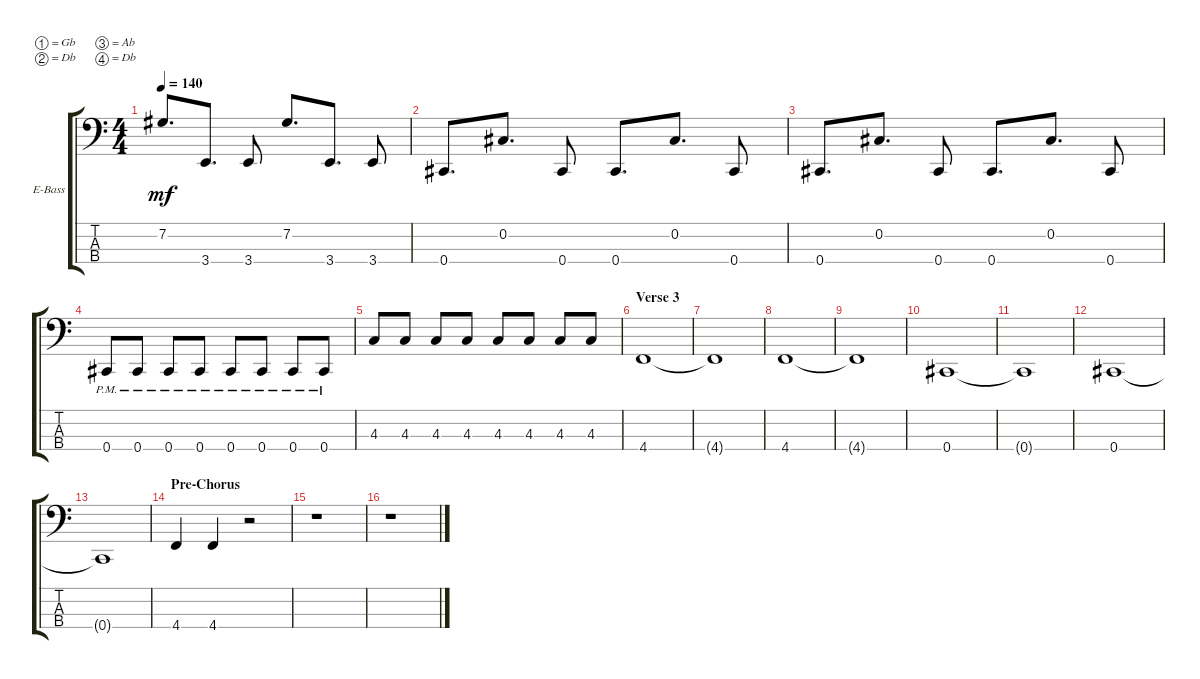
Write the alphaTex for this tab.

\defaultSystemsLayout 4
\bracketExtendMode groupsimilarinstruments
\firstSystemTrackNameOrientation horizontal
\otherSystemsTrackNameOrientation horizontal
\track ("Bass - Billy" "E-Bass") {instrument electricbassfinger}
\staff {score tabs}
\tuning (Gb2 Db2 Ab1 Db1)
\ts (4 4)
\tempo 140
\clef f4
\ks c
7.2.8{d dy mf} 3.4.8{d} 3.4.8 7.2.8{d} 3.4.8{d} 3.4.8 |
0.4.8{d} 0.2.8{d} 0.4.8 0.4.8{d} 0.2.8{d} 0.4.8 |
0.4.8{d} 0.2.8{d} 0.4.8 0.4.8{d} 0.2.8{d} 0.4.8 |
0.4{pm}.8 0.4{pm}.8 0.4{pm}.8 0.4{pm}.8 0.4{pm}.8 0.4{pm}.8 0.4{pm}.8 0.4{pm}.8 |
4.3.8 4.3.8 4.3.8 4.3.8 4.3.8 4.3.8 4.3.8 4.3.8 |
\section ("" "Verse 3")
4.4.1 |
4.4{t}.1 |
4.4.1 |
4.4{t}.1 |
0.4.1 |
0.4{t}.1 |
0.4.1 |
0.4{t}.1 |
\section ("" "Pre-Chorus")
4.4.4 4.4.4 r.2 |
r.1 |
r.1
